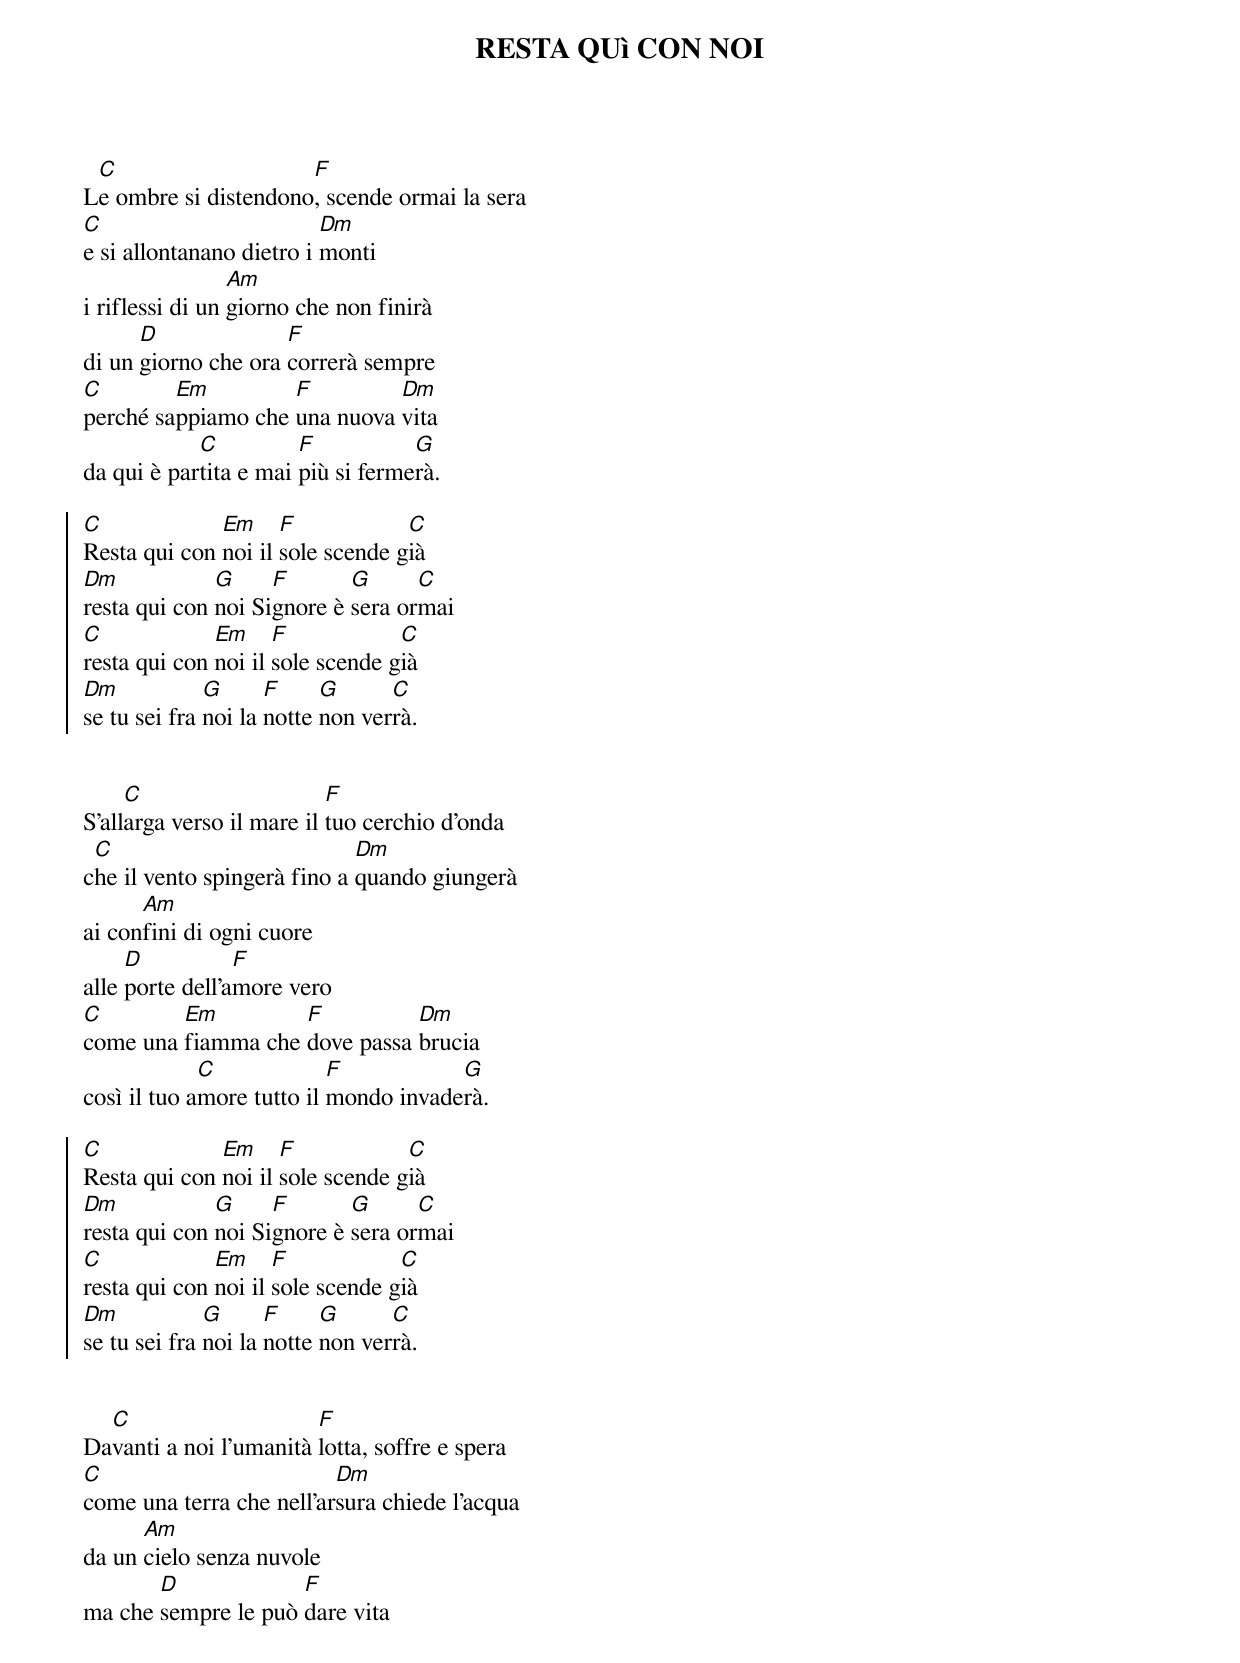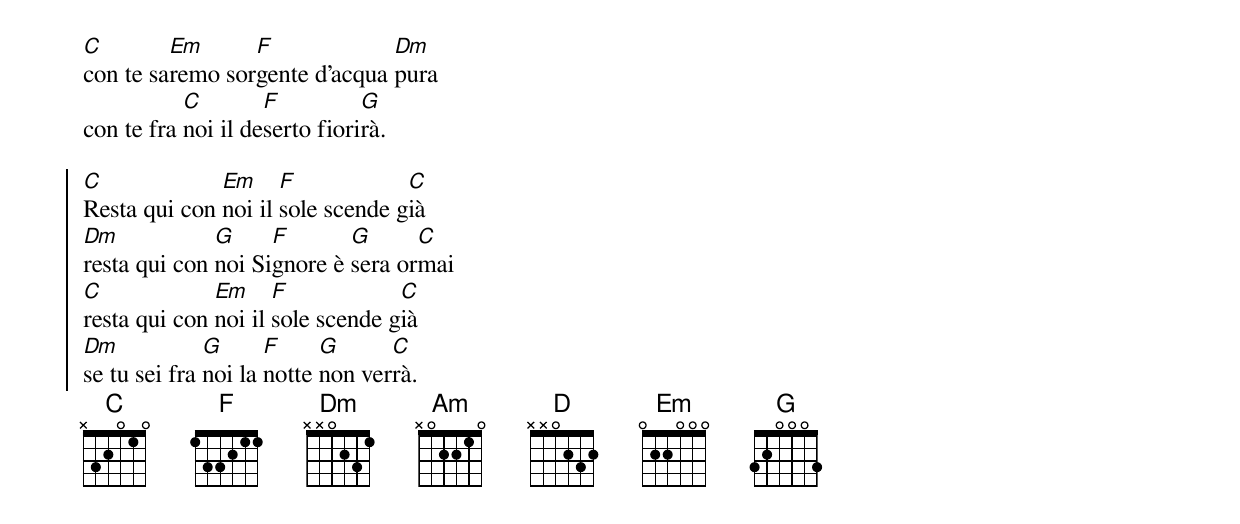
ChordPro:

{title:RESTA QUì CON NOI}
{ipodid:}

L[C]e ombre si distendono[F], scende ormai la sera
[C]e si allontanano dietro i [Dm]monti
i riflessi di un [Am]giorno che non finirà
di un [D]giorno che ora [F]correrà sempre
[C]perché sa[Em]ppiamo che [F]una nuova [Dm]vita
da qui è par[C]tita e mai [F]più si ferme[G]rà.

{soc}
[C]Resta qui con [Em]noi il [F]sole scende g[C]ià
[Dm]resta qui con [G]noi Si[F]gnore è [G]sera or[C]mai
[C]resta qui con [Em]noi il [F]sole scende g[C]ià
[Dm]se tu sei fra [G]noi la [F]notte [G]non ver[C]rà.
{eoc}


S'all[C]arga verso il mare il [F]tuo cerchio d'onda
c[C]he il vento spingerà fino a [Dm]quando giungerà
ai con[Am]fini di ogni cuore
alle [D]porte dell'a[F]more vero
[C]come una [Em]fiamma che [F]dove passa [Dm]brucia
così il tuo a[C]more tutto il [F]mondo invade[G]rà.

{soc}
[C]Resta qui con [Em]noi il [F]sole scende g[C]ià
[Dm]resta qui con [G]noi Si[F]gnore è [G]sera or[C]mai
[C]resta qui con [Em]noi il [F]sole scende g[C]ià
[Dm]se tu sei fra [G]noi la [F]notte [G]non ver[C]rà.
{eoc}


Da[C]vanti a noi l'umanità [F]lotta, soffre e spera
[C]come una terra che nell'ar[Dm]sura chiede l'acqua
da un [Am]cielo senza nuvole
ma che [D]sempre le può [F]dare vita
[C]con te sa[Em]remo sor[F]gente d'acqua [Dm]pura
con te fra [C]noi il de[F]serto fiori[G]rà.

{soc}
[C]Resta qui con [Em]noi il [F]sole scende g[C]ià
[Dm]resta qui con [G]noi Si[F]gnore è [G]sera or[C]mai
[C]resta qui con [Em]noi il [F]sole scende g[C]ià
[Dm]se tu sei fra [G]noi la [F]notte [G]non ver[C]rà.
{eoc}
